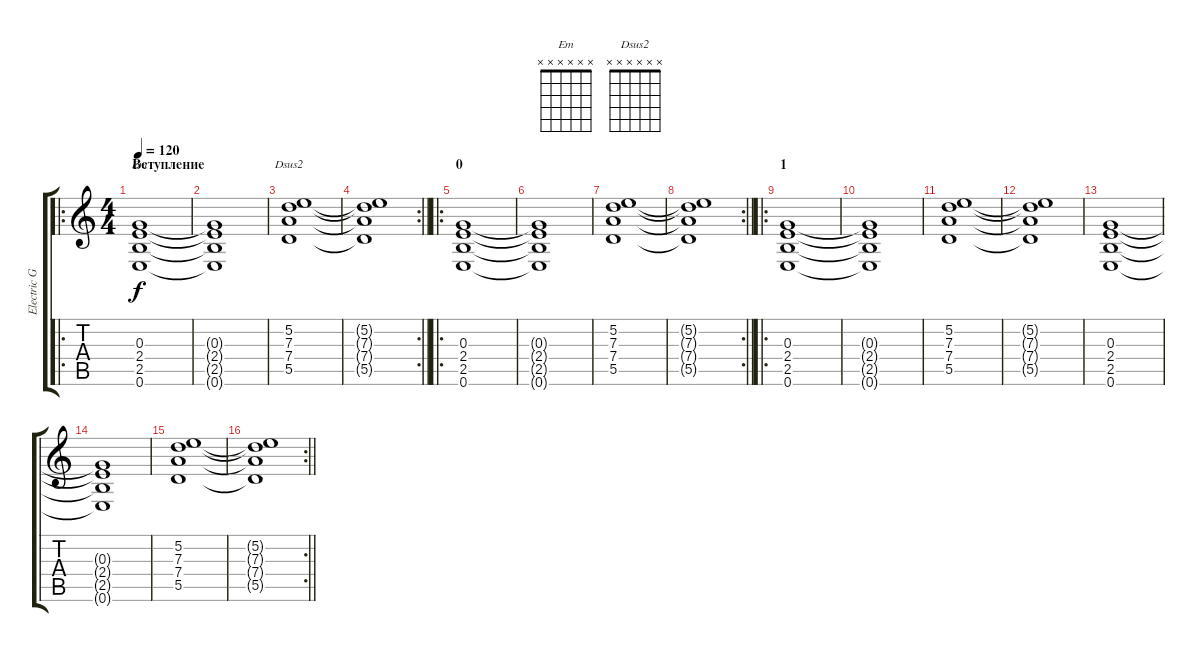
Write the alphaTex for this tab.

\track ("Electric Guitar Clean 2" "Electric G") {instrument electricguitarclean}
\staff {score tabs}
\tuning (E4 B3 G3 D3 A2 E2) {hide}
\chord ("Em" x x x x x x)
\chord ("Dsus2" x x x x x x)
\ro
\ts (4 4)
\section ("" "Вступление")
\tempo 120
\clef g2
\ks c
(0.3 2.4 2.5 0.6).1{ch "Em" dy f instrument electricguitarclean} |
(0.3{t} 2.4{t} 2.5{t} 0.6{t}).1 |
(5.2 7.3 7.4 5.5).1{ch "Dsus2"} |
\rc 2
\barLineRight lightlight
(5.2{t} 7.3{t} 7.4{t} 5.5{t}).1 |
\ro
\section ("" "0")
(0.3 2.4 2.5 0.6).1 |
(0.3{t} 2.4{t} 2.5{t} 0.6{t}).1 |
(5.2 7.3 7.4 5.5).1 |
\rc 2
\barLineRight lightlight
(5.2{t} 7.3{t} 7.4{t} 5.5{t}).1 |
\ro
\section ("" "1")
(0.3 2.4 2.5 0.6).1 |
(0.3{t} 2.4{t} 2.5{t} 0.6{t}).1 |
(5.2 7.3 7.4 5.5).1 |
(5.2{t} 7.3{t} 7.4{t} 5.5{t}).1 |
(0.3 2.4 2.5 0.6).1 |
(0.3{t} 2.4{t} 2.5{t} 0.6{t}).1 |
(5.2 7.3 7.4 5.5).1 |
\rc 2
\barLineRight lightlight
(5.2{t} 7.3{t} 7.4{t} 5.5{t}).1
